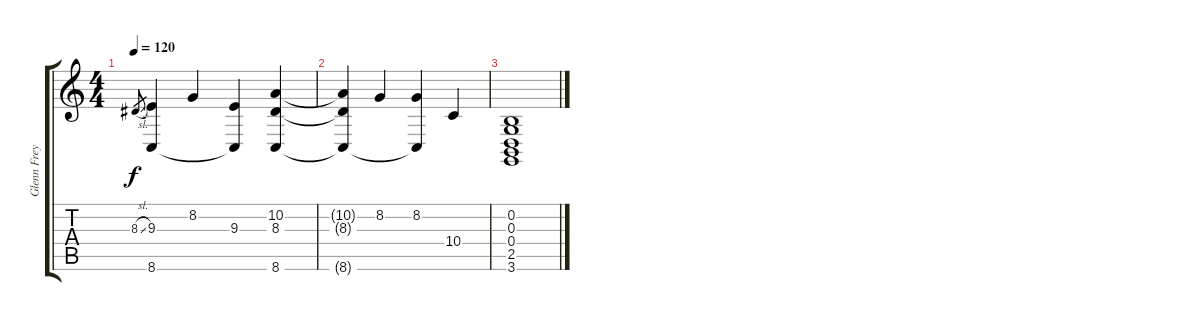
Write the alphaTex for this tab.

\track ("Glenn Frey (Piano)" "Glenn Frey") {instrument acousticgrandpiano}
\staff {score tabs}
\tuning (E4 B3 G3 D3 A2 E2) {hide}
\ts (4 4)
\tempo 120
\clef g2
\ks c
8.3{sl}.8{gr dy f} (9.3 8.6).4 8.2.4 (9.3 8.6{t}).4 (10.2 8.3 8.6).4 |
(10.2{t} 8.3{t} 8.6{t}).4 8.2.4 (8.2 8.6{t}).4 10.4.4 |
(0.2 0.3 0.4 2.5 3.6).1
